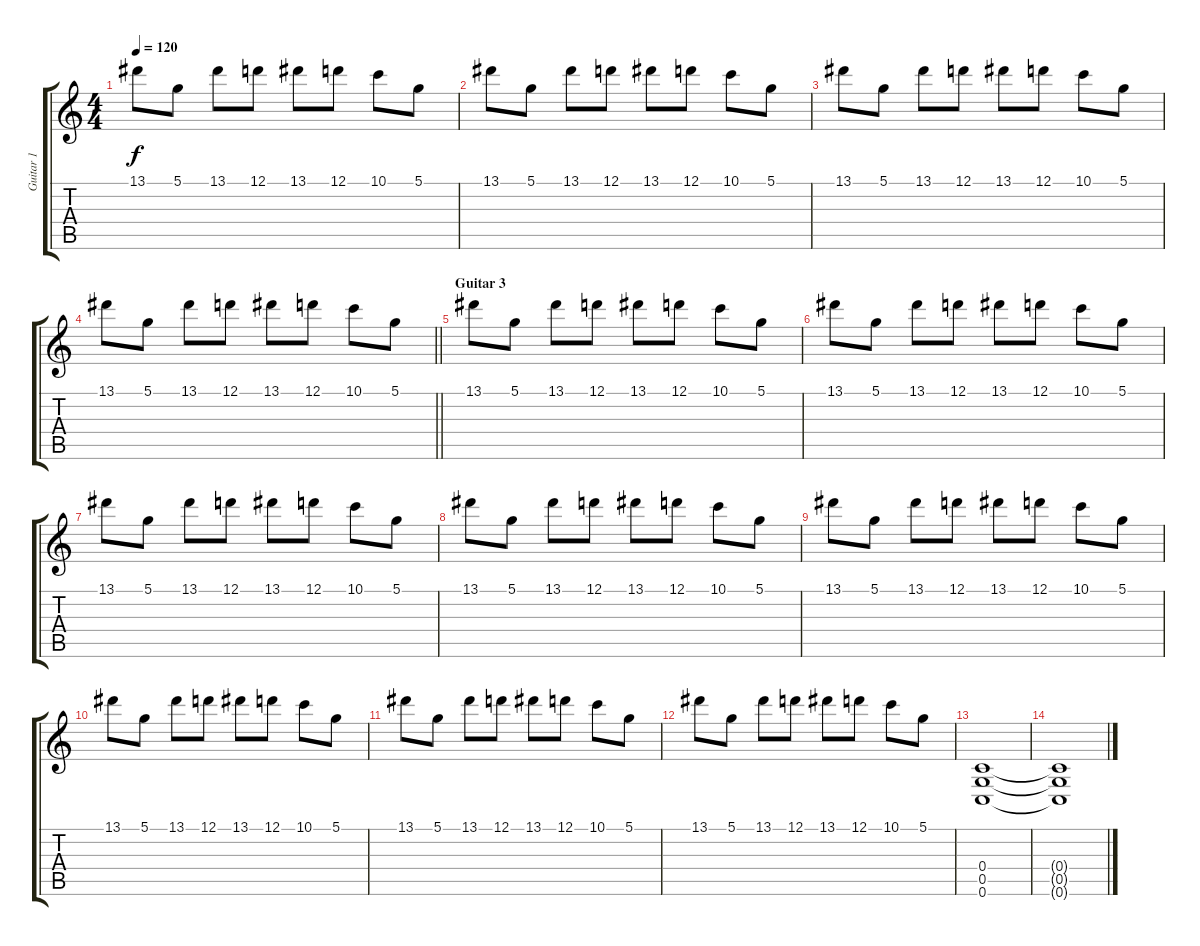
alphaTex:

\track ("Guitar 1" "Guitar 1") {instrument overdrivenguitar}
\staff {score tabs}
\tuning (D4 A3 F3 C3 G2 C2) {hide}
\ts (4 4)
\tempo 120
\clef g2
\ks c
13.1.8{dy f} 5.1.8 13.1.8 12.1.8 13.1.8 12.1.8 10.1.8 5.1.8 |
13.1.8 5.1.8 13.1.8 12.1.8 13.1.8 12.1.8 10.1.8 5.1.8 |
13.1.8 5.1.8 13.1.8 12.1.8 13.1.8 12.1.8 10.1.8 5.1.8 |
\barLineRight lightlight
13.1.8 5.1.8 13.1.8 12.1.8 13.1.8 12.1.8 10.1.8 5.1.8 |
\section ("" "Guitar 3")
13.1.8 5.1.8 13.1.8 12.1.8 13.1.8 12.1.8 10.1.8 5.1.8 |
13.1.8 5.1.8 13.1.8 12.1.8 13.1.8 12.1.8 10.1.8 5.1.8 |
13.1.8 5.1.8 13.1.8 12.1.8 13.1.8 12.1.8 10.1.8 5.1.8 |
13.1.8 5.1.8 13.1.8 12.1.8 13.1.8 12.1.8 10.1.8 5.1.8 |
13.1.8 5.1.8 13.1.8 12.1.8 13.1.8 12.1.8 10.1.8 5.1.8 |
13.1.8 5.1.8 13.1.8 12.1.8 13.1.8 12.1.8 10.1.8 5.1.8 |
13.1.8 5.1.8 13.1.8 12.1.8 13.1.8 12.1.8 10.1.8 5.1.8 |
13.1.8 5.1.8 13.1.8 12.1.8 13.1.8 12.1.8 10.1.8 5.1.8 |
(0.4 0.5 0.6).1 |
(0.4{t} 0.5{t} 0.6{t}).1
